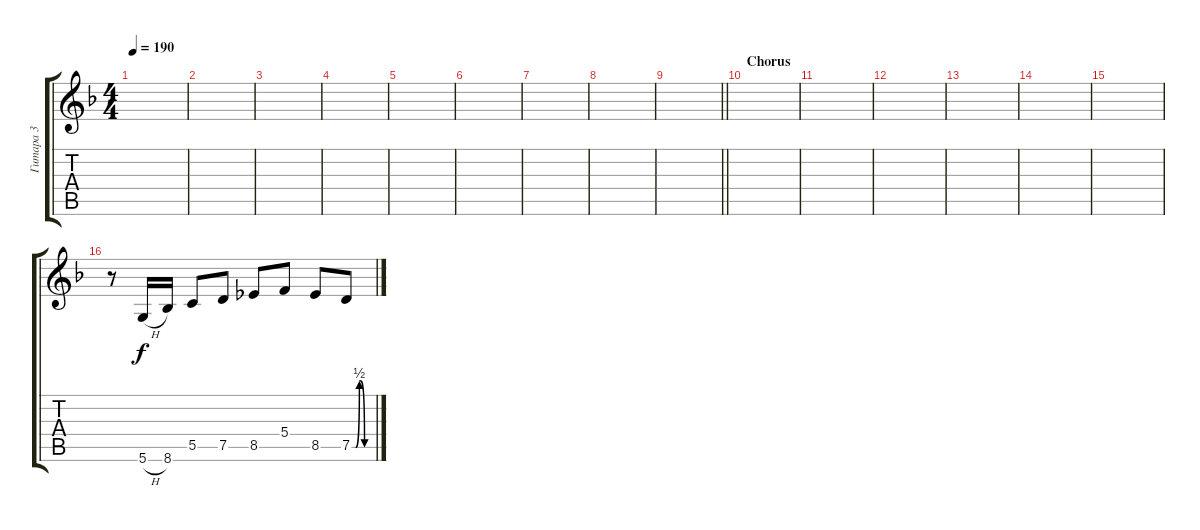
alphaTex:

\track ("Гитара 3" "Гитара 3") {instrument distortionguitar}
\staff {score tabs}
\tuning (D4 A3 F3 C3 G2 D2) {hide}
\ts (4 4)
\tempo 190
\clef g2
\ks dminor
|
|
|
|
|
|
|
|
\barLineRight lightlight
|
\section ("" "Chorus")
|
|
|
|
|
|
r.8 5.6{h}.16 8.6.16 5.5.8 7.5.8 8.5.8 5.4.8 8.5.8 7.5{be (custom 0 0 11 0 22 2 24 2 37 0 60 0)}.8
